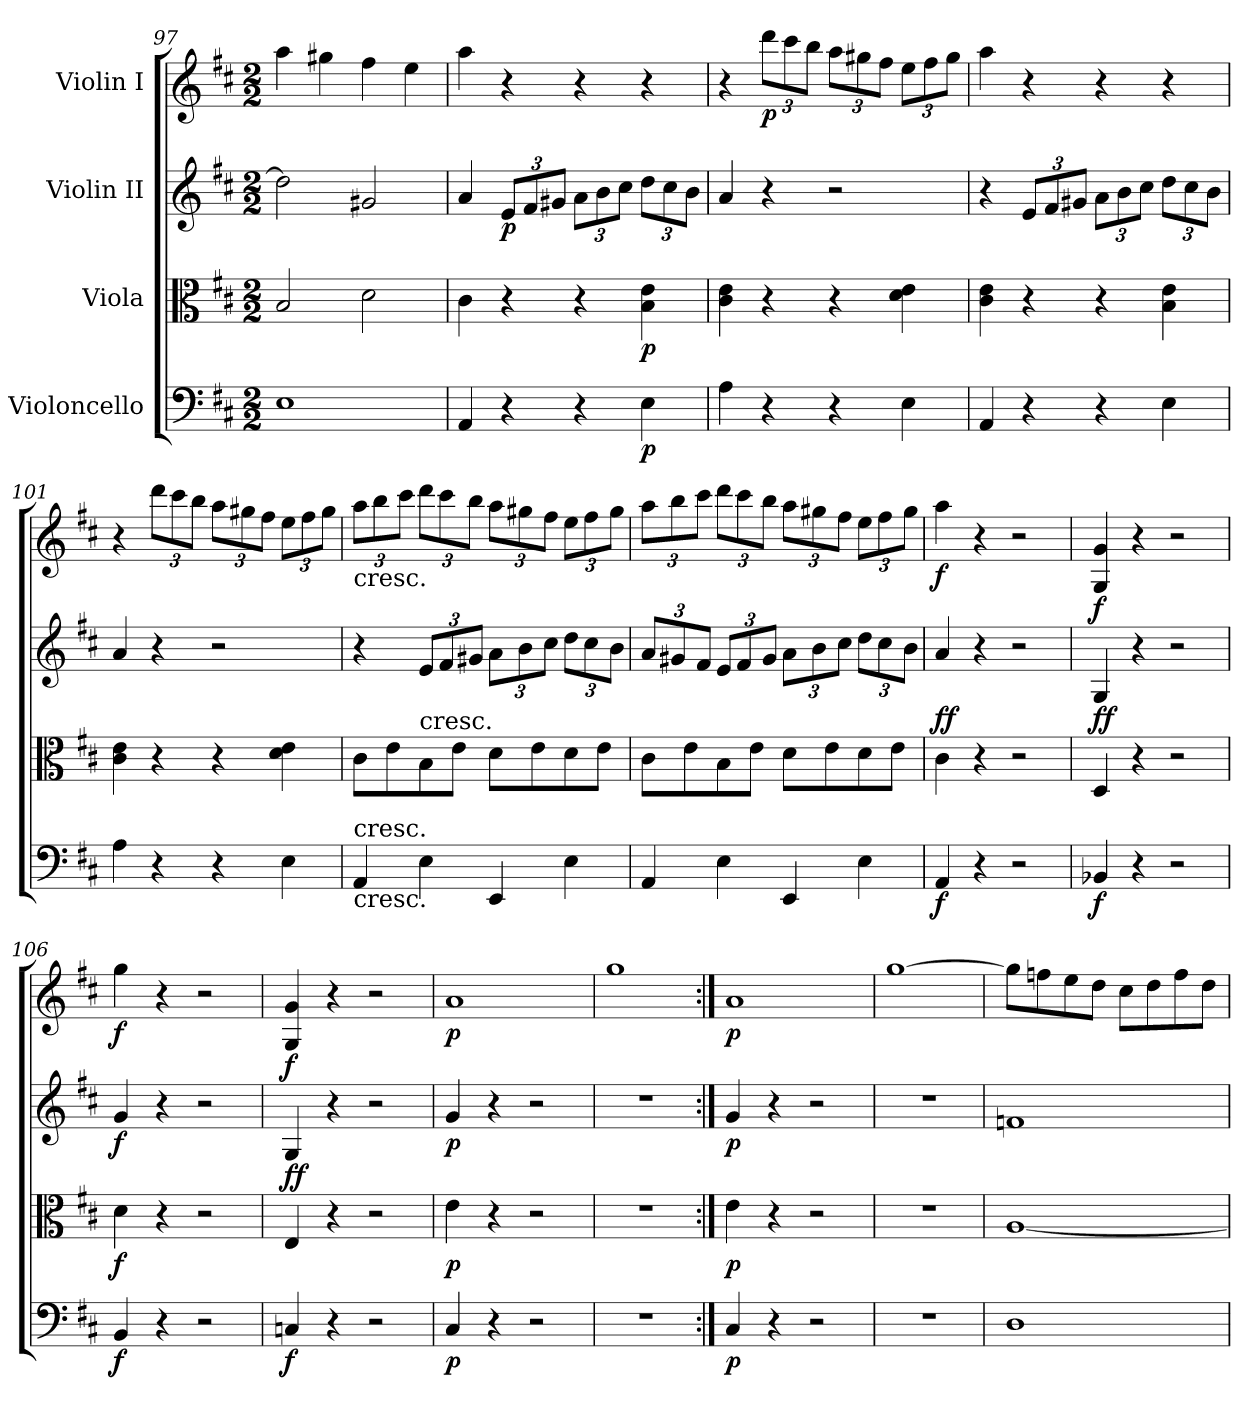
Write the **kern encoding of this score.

**kern	**dynam	**kern	**dynam	**kern	**dynam	**kern	**dynam
*part4	*part4	*part3	*part3	*part2	*part2	*part1	*part1
*staff4	*staff4	*staff3	*staff3	*staff2	*staff2	*staff1	*staff1
*I"Violoncello	*	*I"Viola	*	*I"Violin II	*	*I"Violin I	*
*clefF4	*	*clefC3	*	*clefG2	*	*clefG2	*
*k[f#c#]	*	*k[f#c#]	*	*k[f#c#]	*	*k[f#c#]	*
*M2/2	*	*M2/2	*	*M2/2	*	*M2/2	*
=97	=97	=97	=97	=97	=97	=97	=97
1E	.	2B/	.	2dd\]	.	4aa\	.
.	.	.	.	.	.	4gg#X\	.
.	.	2d\	.	2g#X/	.	4ff#\	.
.	.	.	.	.	.	4ee\	.
!!LO:PB:g=z
=98	=98	=98	=98	=98	=98	=98	=98
4AA/	.	4c#\	.	4a/	.	4aa\	.
*	*	*	*	*Xbrackettup	*	*	*
!	!	!	!	!	!LO:DY:b	!	!
4r	.	4r	.	12e/L	p	4r	.
.	.	.	.	12f#/	.	.	.
.	.	.	.	12g#X/J	.	.	.
4r	.	4r	.	12a\L	.	4r	.
.	.	.	.	12b\	.	.	.
.	.	.	.	12cc#\J	.	.	.
!	!LO:DY:b	!	!LO:DY:b	!	!	!	!
4E\	p	4B\ 4e\	p	12dd\L	.	4r	.
.	.	.	.	12cc#\	.	.	.
.	.	.	.	12b\J	.	.	.
=99	=99	=99	=99	=99	=99	=99	=99
4A\	.	4c#\ 4e\	.	4a/	.	4r	.
*	*	*	*	*	*	*Xbrackettup	*
!	!	!	!	!	!	!	!LO:DY:b
4r	.	4r	.	4r	.	12ddd\L	p
.	.	.	.	.	.	12ccc#\	.
.	.	.	.	.	.	12bb\J	.
4r	.	4r	.	2r	.	12aa\L	.
.	.	.	.	.	.	12gg#X\	.
.	.	.	.	.	.	12ff#\J	.
4E\	.	4d\ 4e\	.	.	.	12ee\L	.
.	.	.	.	.	.	12ff#\	.
.	.	.	.	.	.	12gg#\J	.
=100	=100	=100	=100	=100	=100	=100	=100
4AA/	.	4c#\ 4e\	.	4r	.	4aa\	.
4r	.	4r	.	12e/L	.	4r	.
.	.	.	.	12f#/	.	.	.
.	.	.	.	12g#X/J	.	.	.
4r	.	4r	.	12a\L	.	4r	.
.	.	.	.	12b\	.	.	.
.	.	.	.	12cc#\J	.	.	.
4E\	.	4B\ 4e\	.	12dd\L	.	4r	.
.	.	.	.	12cc#\	.	.	.
.	.	.	.	12b\J	.	.	.
!!LO:LB:g=z
=101	=101	=101	=101	=101	=101	=101	=101
4A\	.	4c#\ 4e\	.	4a/	.	4r	.
4r	.	4r	.	4r	.	12ddd\L	.
.	.	.	.	.	.	12ccc#\	.
.	.	.	.	.	.	12bb\J	.
4r	.	4r	.	2r	.	12aa\L	.
.	.	.	.	.	.	12gg#X\	.
.	.	.	.	.	.	12ff#\J	.
4E\	.	4d\ 4e\	.	.	.	12ee\L	.
.	.	.	.	.	.	12ff#\	.
.	.	.	.	.	.	12gg#\J	.
=102	=102	=102	=102	=102	=102	=102	=102
!	!	!	!	!	!	!LO:TX:b:t=cresc.	!
!LO:TX:a:t=cresc.	!	!	!	!	!	!	!
!LO:TX:b:t=cresc.	!	!	!	!	!	!	!
4AA/	.	8c#\L	.	4r	.	12aa\L	.
.	.	.	.	.	.	12bb\	.
.	.	8e\	.	.	.	.	.
.	.	.	.	.	.	12ccc#\J	.
!	!	!LO:TX:a:t=cresc.	!	!	!	!	!
4E\	.	8B\	.	12e/L	.	12ddd\L	.
.	.	.	.	12f#/	.	12ccc#\	.
.	.	8e\J	.	.	.	.	.
.	.	.	.	12g#X/J	.	12bb\J	.
4EE/	.	8d\L	.	12a\L	.	12aa\L	.
.	.	.	.	12b\	.	12gg#X\	.
.	.	8e\	.	.	.	.	.
.	.	.	.	12cc#\J	.	12ff#\J	.
4E\	.	8d\	.	12dd\L	.	12ee\L	.
.	.	.	.	12cc#\	.	12ff#\	.
.	.	8e\J	.	.	.	.	.
.	.	.	.	12b\J	.	12gg#\J	.
!!LO:PB:g=z
=103	=103	=103	=103	=103	=103	=103	=103
4AA/	.	8c#\L	.	12a/L	.	12aa\L	.
.	.	.	.	12g#X/	.	12bb\	.
.	.	8e\	.	.	.	.	.
.	.	.	.	12f#/J	.	12ccc#\J	.
4E\	.	8B\	.	12e/L	.	12ddd\L	.
.	.	.	.	12f#/	.	12ccc#\	.
.	.	8e\J	.	.	.	.	.
.	.	.	.	12g#/J	.	12bb\J	.
4EE/	.	8d\L	.	12a\L	.	12aa\L	.
.	.	.	.	12b\	.	12gg#X\	.
.	.	8e\	.	.	.	.	.
.	.	.	.	12cc#\J	.	12ff#\J	.
4E\	.	8d\	.	12dd\L	.	12ee\L	.
.	.	.	.	12cc#\	.	12ff#\	.
.	.	8e\J	.	.	.	.	.
.	.	.	.	12b\J	.	12gg#\J	.
=104	=104	=104	=104	=104	=104	=104	=104
!	!LO:DY:b	!	!LO:DY:b	!	!	!	!
!	!	!	!LO:DY:n=1:a	!	!	!	!LO:DY:b
4AA/	f	4c#\	f f	4a/	.	4aa\	f
4r	.	4r	.	4r	.	4r	.
2r	.	2r	.	2r	.	2r	.
=105	=105	=105	=105	=105	=105	=105	=105
!	!LO:DY:b	!	!LO:DY:b	!	!	!	!
!	!	!	!LO:DY:n=1:a	!	!LO:DY:a	!	!
4BB-X/	f	4D/	f f	4G/	f	4G/ 4g/	.
4r	.	4r	.	4r	.	4r	.
2r	.	2r	.	2r	.	2r	.
=106	=106	=106	=106	=106	=106	=106	=106
!	!LO:DY:b	!	!LO:DY:b	!	!LO:DY:b	!	!LO:DY:b
4BB/	f	4d\	f	4g/	f	4gg\	f
4r	.	4r	.	4r	.	4r	.
2r	.	2r	.	2r	.	2r	.
!!LO:PB:g=z
=107	=107	=107	=107	=107	=107	=107	=107
!	!LO:DY:b	!	!LO:DY:b	!	!	!	!
!	!	!	!LO:DY:n=1:a	!	!LO:DY:a	!	!
4Cn/	f	4E/	f f	4G/	f	4G/ 4g/	.
4r	.	4r	.	4r	.	4r	.
2r	.	2r	.	2r	.	2r	.
=108	=108	=108	=108	=108	=108	=108	=108
!	!LO:DY:b	!	!LO:DY:b	!	!LO:DY:b	!	!LO:DY:b
4C#/	p	4e\	p	4g/	p	1a	p
4r	.	4r	.	4r	.	.	.
2r	.	2r	.	2r	.	.	.
=109	=109	=109	=109	=109	=109	=109	=109
1r	.	1r	.	1r	.	1gg	.
=110:|!	=110:|!	=110:|!	=110:|!	=110:|!	=110:|!	=110:|!	=110:|!
!	!LO:DY:b	!	!LO:DY:b	!	!LO:DY:b	!	!LO:DY:b
4C#/	p	4e\	p	4g/	p	1a	p
4r	.	4r	.	4r	.	.	.
2r	.	2r	.	2r	.	.	.
=111	=111	=111	=111	=111	=111	=111	=111
1r	.	1r	.	1r	.	[1gg	.
=112	=112	=112	=112	=112	=112	=112	=112
1D	.	[1A	.	1fn	.	8gg\L]	.
.	.	.	.	.	.	8ffn\	.
.	.	.	.	.	.	8ee\	.
.	.	.	.	.	.	8dd\J	.
.	.	.	.	.	.	8cc#\L	.
.	.	.	.	.	.	8dd\	.
.	.	.	.	.	.	8ff\	.
.	.	.	.	.	.	8dd\J	.
=	=	=	=	=	=	=	=
*-	*-	*-	*-	*-	*-	*-	*-
